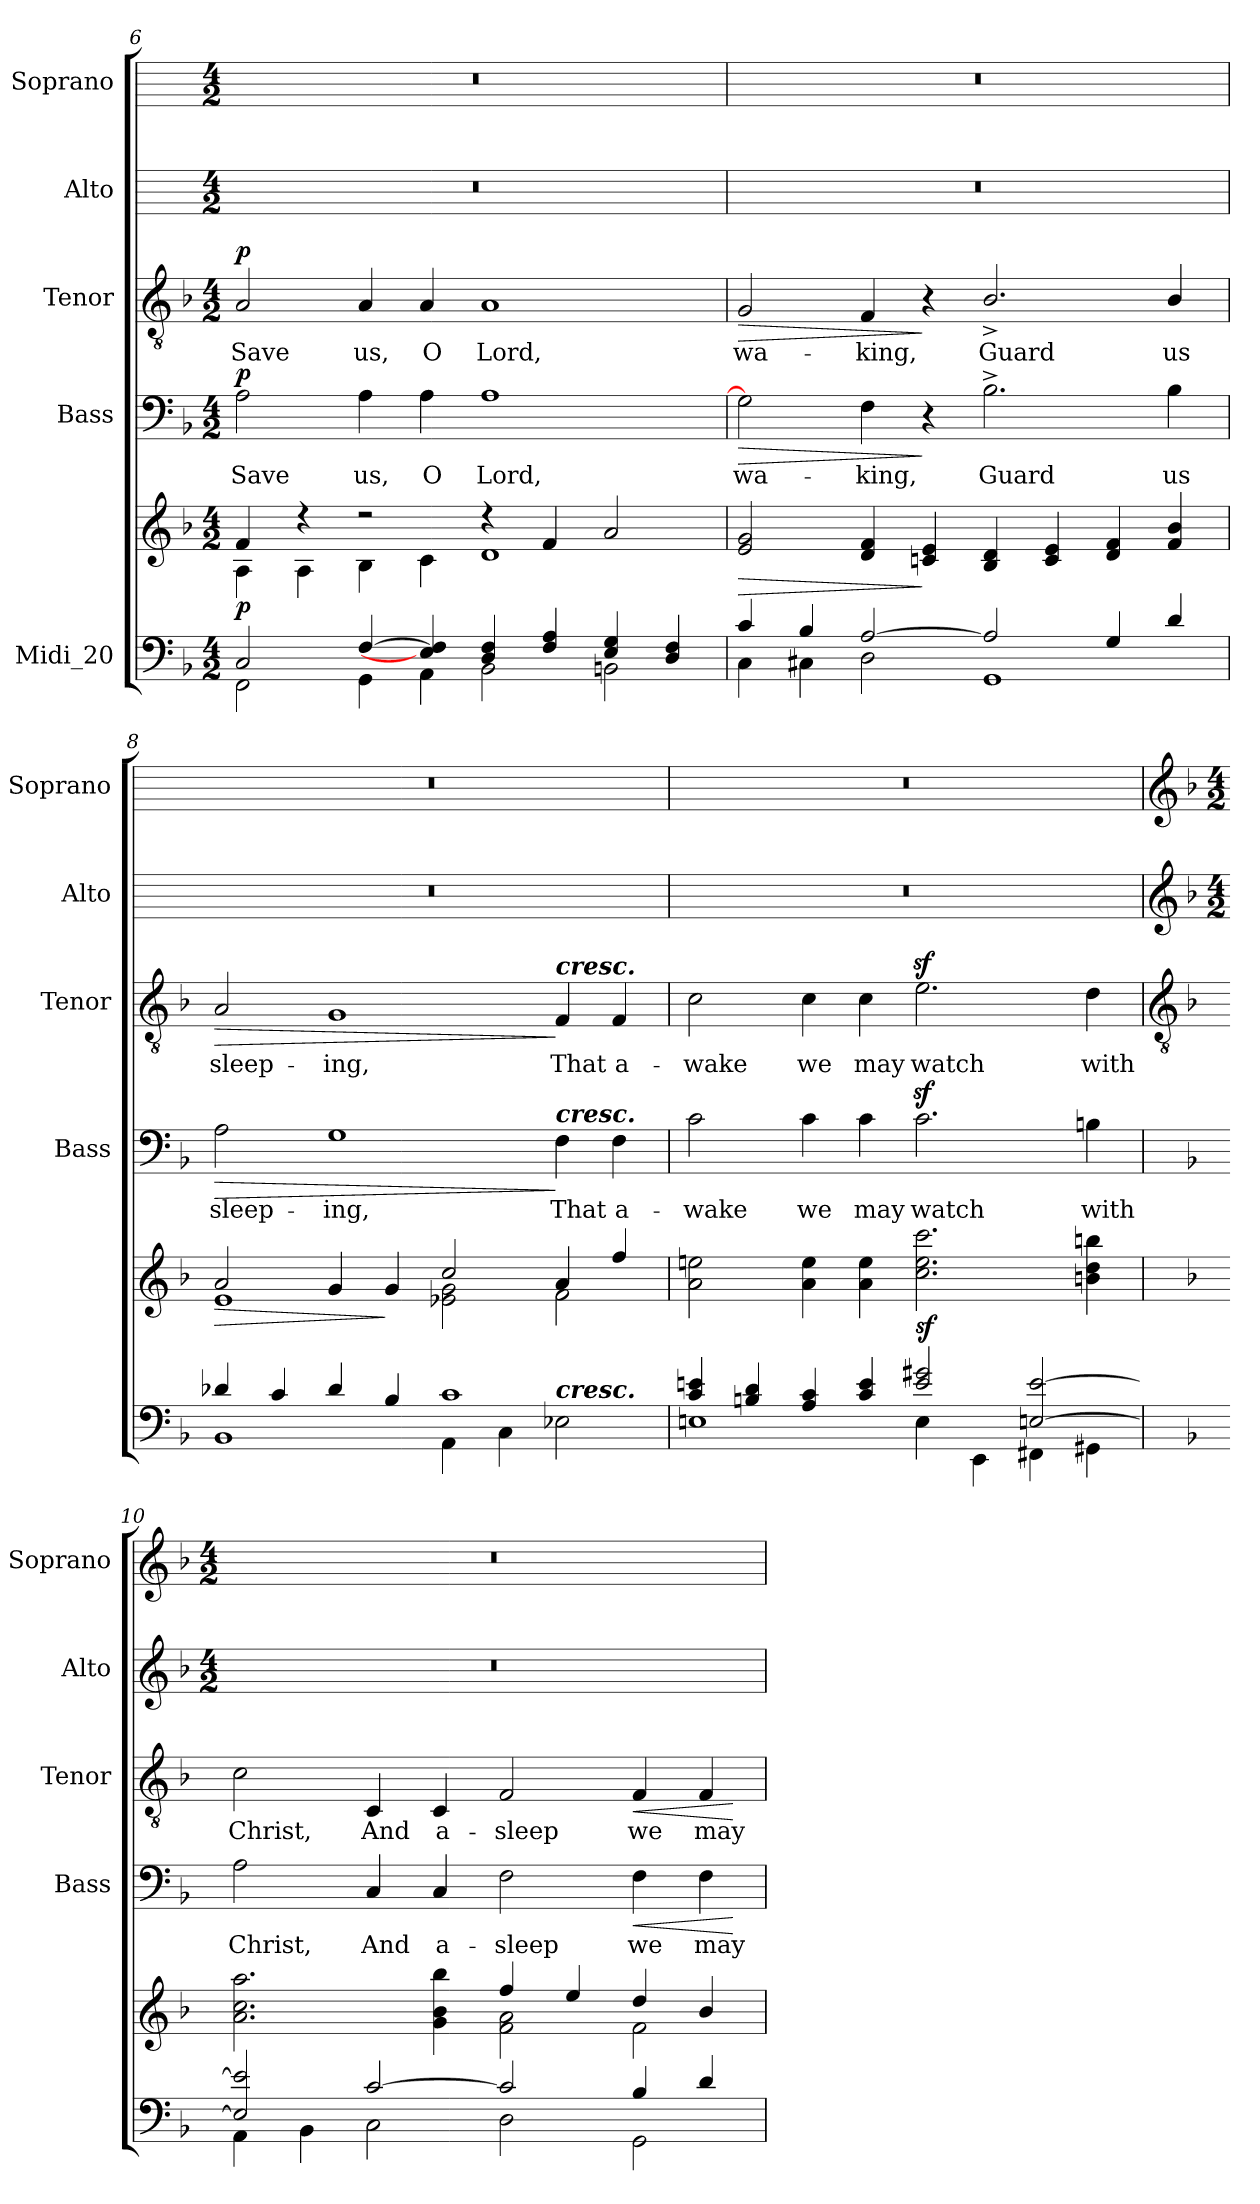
**kern	**kern	**dynam	**kern	**text	**dynam	**kern	**text	**dynam	**kern	**kern
*part5	*part5	*part5	*part4	*part4	*part4	*part3	*part3	*part3	*part2	*part1
*staff6	*staff5	*staff5/6	*staff4	*staff4	*staff4	*staff3	*staff3	*staff3	*staff2	*staff1
*I"Midi_20	*	*	*I"Bass	*	*	*I"Tenor	*	*	*I"Alto	*I"Soprano
*	*	*	*I'Bass	*	*	*I'Tenor	*	*	*I'Alto	*I'Soprano
!!LO:LB:g=z
*clefF4	*clefG2	*	*clefF4	*	*	*clefGv2	*	*	*	*
*k[b-]	*k[b-]	*	*k[b-]	*	*	*k[b-]	*	*	*	*
*F:	*F:	*	*F:	*	*	*F:	*	*	*	*
*M4/2	*M4/2	*	*M4/2	*	*	*M4/2	*	*	*M4/2	*M4/2
=6	=6	=6	=6	=6	=6	=6	=6	=6	=6	=6
*^	*^	*	*	*	*	*	*	*	*	*
!	!	!	!	!LO:DY:b	!	!LO:LY:b	!LO:DY:b	!	!LO:LY:b	!LO:DY:b	!	!
2C/	2FF\	4f/	4A\	p	2A	Save	p	2A	Save	p	0r	0r
.	.	4r	4A\	.	.	.	.	.	.	.	.	.
!	!	!	!	!	!	!LO:LY:b	!	!	!LO:LY:b	!	!	!
[4F/	4GG\	2r	4B-\	.	4A	us,	.	4A	us,	.	.	.
!	!	!	!	!	!	!LO:LY:b	!	!	!LO:LY:b	!	!	!
4E/] 4F/]	4AA\	.	4c\	.	4A	O	.	4A	O	.	.	.
!	!	!	!	!	!	!LO:LY:b	!	!	!LO:LY:b	!	!	!
4D/ 4F/	2BB-\	4r	1d\	.	1A	Lord,	.	1A	Lord,	.	.	.
4F/ 4A/	.	4f/	.	.	.	.	.	.	.	.	.	.
4E/ 4G/	2BBn\	2a/	.	.	.	.	.	.	.	.	.	.
4D/ 4F/	.	.	.	.	.	.	.	.	.	.	.	.
=7	=7	=7	=7	=7	=7	=7	=7	=7	=7	=7	=7	=7
!	!	!	!	!LO:HP:b	!	!LO:LY:b	!LO:HP:b	!	!LO:LY:b	!LO:HP:b	!	!
4c/	4C\	2e/ 2g/	2ryy	>	2G]	wa-	>	2G	wa-	>	0r	0r
4B-/	4C#X\	.	.	.	.	.	.	.	.	.	.	.
!	!	!	!	!	!	!LO:LY:b	!	!	!LO:LY:b	!	!	!
[2A/	2D\	4d/ 4f/	2ryy	.	4F	-king,	.	4F	-king,	.	.	.
.	.	4cn/ 4e/	.	]	4r	.	]	4r	.	]	.	.
!	!	!	!	!	!	!LO:LY:b	!	!	!LO:LY:b	!	!	!
2A/]	1GG\	4B-/ 4d/	2ryy	.	2.B-^	Guard	.	2.B-^/	Guard	.	.	.
.	.	4c/ 4e/	.	.	.	.	.	.	.	.	.	.
4G/	.	4d/ 4f/	2ryy	.	.	.	.	.	.	.	.	.
!	!	!	!	!	!	!LO:LY:b	!	!	!LO:LY:b	!	!	!
4d/	.	4f/ 4b-/	.	.	4B-	us	.	4B-/	us	.	.	.
=8	=8	=8	=8	=8	=8	=8	=8	=8	=8	=8	=8	=8
!	!	!	!	!LO:HP:b	!	!LO:LY:b	!LO:HP:b	!	!LO:LY:b	!LO:HP:b	!	!
4d-X/	1BB-\	2a/	1e\	>	2A	sleep-	>	2A	sleep-	>	0r	0r
4c/	.	.	.	.	.	.	.	.	.	.	.	.
!	!	!	!	!	!	!LO:LY:b	!	!	!LO:LY:b	!	!	!
4d-/	.	4g/	.	.	1G	-ing,	.	1G	-ing,	.	.	.
4B-/	.	4g/	.	]	.	.	.	.	.	.	.	.
1c/	4AA\	2cc/	2e-X\ 2g\	.	.	.	.	.	.	.	.	.
.	4C\	.	.	.	.	.	.	.	.	.	.	.
!	!	!	!	!	!	!	!	!LO:TX:a:Bi:t=cresc.	!	!	!	!
!	!	!	!	!	!LO:TX:a:Bi:t=cresc.	!	!	!	!	!	!	!
!	!LO:TX:a:Bi:t=cresc.	!	!	!	!	!	!	!	!	!	!	!
!	!	!	!	!	!	!LO:LY:b	!	!	!LO:LY:b	!	!	!
.	2E-X\	4a/	2f\	.	4F	That	]	4F	That	]	.	.
!	!	!	!	!	!	!LO:LY:b	!	!	!LO:LY:b	!	!	!
.	.	4ff/	.	.	4F	a-	.	4F	a-	.	.	.
=9	=9	=9	=9	=9	=9	=9	=9	=9	=9	=9	=9	=9
!	!	!	!	!	!	!LO:LY:b	!	!	!LO:LY:b	!	!	!
4c/ 4en/	1En\	2a\ 2een\	2ryy	.	2c	-wake	.	2c	-wake	.	0r	0r
4Bn/ 4d/	.	.	.	.	.	.	.	.	.	.	.	.
!	!	!	!	!	!	!LO:LY:b	!	!	!LO:LY:b	!	!	!
4A/ 4c/	.	4a\ 4ee\	2ryy	.	4c	we	.	4c	we	.	.	.
!	!	!	!	!	!	!LO:LY:b	!	!	!LO:LY:b	!	!	!
4c/ 4e/	.	4a\ 4ee\	.	.	4c	may	.	4c	may	.	.	.
!	!	!	!	!LO:DY:b	!	!LO:LY:b	!	!	!LO:LY:b	!	!	!
2e/ 2g#X/	4E\	2.cc\ 2.ee\ 2.ccc\	2ryy	sf	2.cz<	watch	.	2.ez<	watch	.	.	.
.	4EE\	.	.	.	.	.	.	.	.	.	.	.
[2En/ [2e/	4FF#X\	.	2ryy	.	.	.	.	.	.	.	.	.
!	!	!	!	!	!	!LO:LY:b	!	!	!LO:LY:b	!	!	!
.	4GG#X\	4bn\ 4dd\ 4bbn\	.	.	4Bn	with	.	4d	with	.	.	.
*v	*v	*	*	*	*	*	*	*	*	*	*	*
!!LO:LB:g=z
=10	=10	=10	=10	=10	=10	=10	=10	=10	=10	=10	=10
*	*	*	*	*	*	*	*clefGv2	*	*	*clefG2	*clefG2
*	*	*	*	*	*	*	*	*	*	*k[b-]	*k[b-]
*	*	*	*	*	*	*	*	*	*	*F:	*F:
*	*	*	*	*	*	*	*	*	*	*M4/2	*M4/2
*^	*	*	*	*	*	*	*	*	*	*	*
*	*^	*	*	*	*	*	*	*	*	*	*	*
!	!	!	!	!	!	!	!LO:LY:b	!	!	!LO:LY:b	!	!	!
2E/] 2e/]	0ryy	4AA\	2ryy	2.a\ 2.cc\ 2.aa\	.	2A	Christ,	.	2c	Christ,	.	0r	0r
.	.	4BB-\	.	.	.	.	.	.	.	.	.	.	.
!	!	!	!	!	!	!	!LO:LY:b	!	!	!LO:LY:b	!	!	!
[2c/	.	2C\	2ryy	.	.	4C	And	.	4C	And	.	.	.
!	!	!	!	!	!	!	!LO:LY:b	!	!	!LO:LY:b	!	!	!
.	.	.	.	4g\ 4b-\ 4bb-\	.	4C	a-	.	4C	a-	.	.	.
!	!	!	!	!	!	!	!LO:LY:b	!	!	!LO:LY:b	!	!	!
2c/]	.	2D\	4ff/	2f\ 2a\	.	2F	-sleep	.	2F	-sleep	.	.	.
.	.	.	4ee/	.	.	.	.	.	.	.	.	.	.
!	!	!	!	!	!	!	!LO:LY:b	!LO:HP:b	!	!LO:LY:b	!LO:HP:b	!	!
4B-/	.	2GG\	4dd/	2f\	.	4F	we	<	4F	we	<	.	.
!	!	!	!	!	!	!	!LO:LY:b	!	!	!LO:LY:b	!	!	!
4d/	.	.	4b-/	.	.	4F	may	.	4F	may	.	.	.
*v	*v	*v	*	*	*	*	*	*	*	*	*	*	*
*	*v	*v	*	*	*	*	*	*	*	*	*
.	.	.	.	.	[	.	.	[	.	.
=	=	=	=	=	=	=	=	=	=	=
*-	*-	*-	*-	*-	*-	*-	*-	*-	*-	*-
